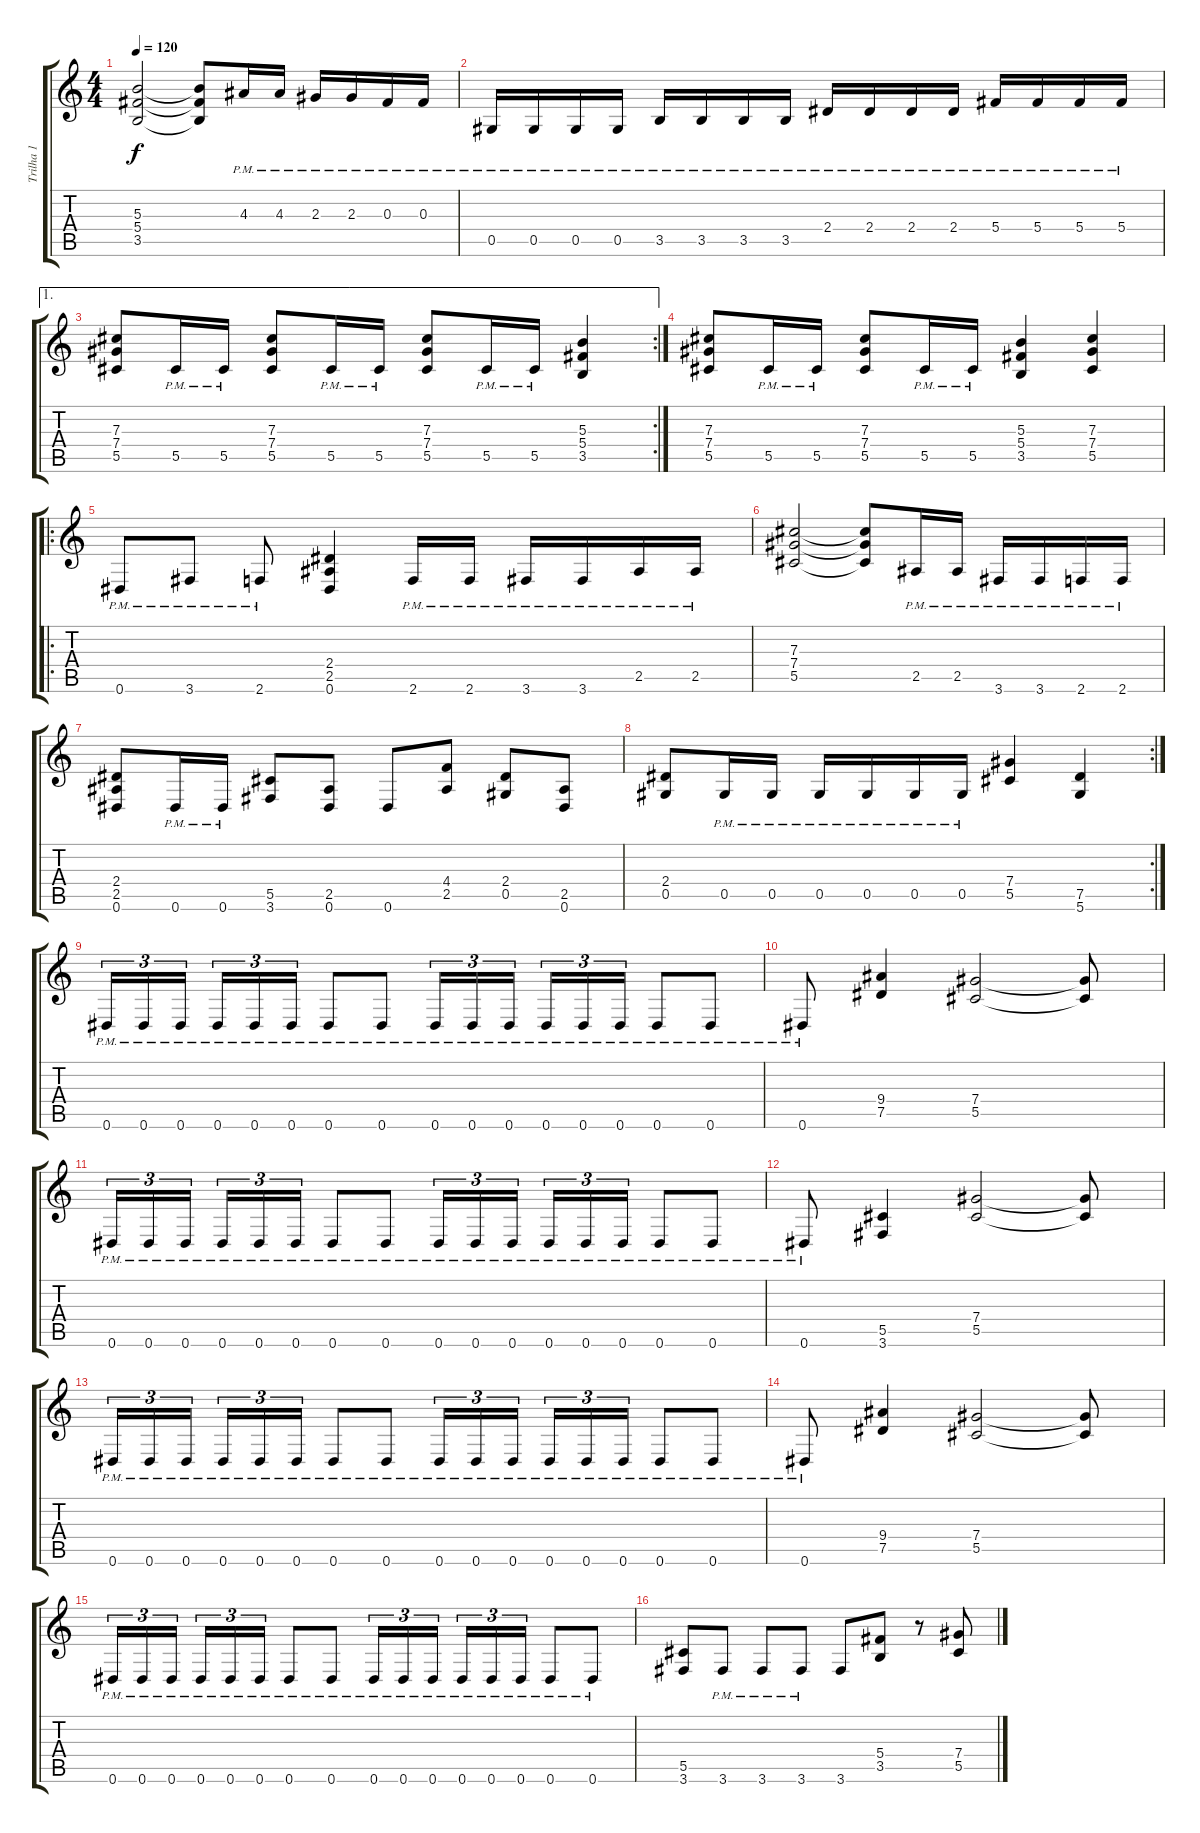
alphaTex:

\track ("Trilha 1" "Trilha 1") {instrument distortionguitar}
\staff {score tabs}
\tuning (Eb4 Bb3 Gb3 Db3 Ab2 Eb2) {hide}
\ts (4 4)
\tempo 120
\clef g2
\ks c
(5.3 5.4 3.5).2{dy f} (5.3{t} 5.4{t} 3.5{t}).8 4.3{pm}.16 4.3{pm}.16 2.3{pm}.16 2.3{pm}.16 0.3{pm}.16 0.3{pm}.16 |
0.5{pm}.16 0.5{pm}.16 0.5{pm}.16 0.5{pm}.16 3.5{pm}.16 3.5{pm}.16 3.5{pm}.16 3.5{pm}.16 2.4{pm}.16 2.4{pm}.16 2.4{pm}.16 2.4{pm}.16 5.4{pm}.16 5.4{pm}.16 5.4{pm}.16 5.4{pm}.16 |
\ae 1
\rc 2
(7.3 7.4 5.5).8 5.5{pm}.16 5.5{pm}.16 (7.3 7.4 5.5).8 5.5{pm}.16 5.5{pm}.16 (7.3 7.4 5.5).8 5.5{pm}.16 5.5{pm}.16 (5.3 5.4 3.5).4 |
(7.3 7.4 5.5).8 5.5{pm}.16 5.5{pm}.16 (7.3 7.4 5.5).8 5.5{pm}.16 5.5{pm}.16 (5.3 5.4 3.5).4 (7.3 7.4 5.5).4 |
\ro
0.6{pm}.8 3.6{pm}.8 2.6{pm}.8 (2.4 2.5 0.6).4 2.6{pm}.16 2.6{pm}.16 3.6{pm}.16 3.6{pm}.16 2.5{pm}.16 2.5{pm}.16 |
(7.3 7.4 5.5).2 (7.3{t} 7.4{t} 5.5{t}).8 2.5{pm}.16 2.5{pm}.16 3.6{pm}.16 3.6{pm}.16 2.6{pm}.16 2.6{pm}.16 |
(2.4 2.5 0.6).8 0.6{pm}.16 0.6{pm}.16 (5.5 3.6).8 (2.5 0.6).8 0.6.8 (4.4 2.5).8 (2.4 0.5).8 (2.5 0.6).8 |
\rc 2
(2.4 0.5).8 0.5{pm}.16 0.5{pm}.16 0.5{pm}.16 0.5{pm}.16 0.5{pm}.16 0.5{pm}.16 (7.4 5.5).4 (7.5 5.6).4 |
0.6{pm}.16{tu (3 2)} 0.6{pm}.16{tu (3 2)} 0.6{pm}.16{tu (3 2)} 0.6{pm}.16{tu (3 2)} 0.6{pm}.16{tu (3 2)} 0.6{pm}.16{tu (3 2)} 0.6{pm}.8 0.6{pm}.8 0.6{pm}.16{tu (3 2)} 0.6{pm}.16{tu (3 2)} 0.6{pm}.16{tu (3 2)} 0.6{pm}.16{tu (3 2)} 0.6{pm}.16{tu (3 2)} 0.6{pm}.16{tu (3 2)} 0.6{pm}.8 0.6{pm}.8 |
0.6{pm}.8 (9.4 7.5).4 (7.4 5.5).2 (7.4{t} 5.5{t}).8 |
0.6{pm}.16{tu (3 2)} 0.6{pm}.16{tu (3 2)} 0.6{pm}.16{tu (3 2)} 0.6{pm}.16{tu (3 2)} 0.6{pm}.16{tu (3 2)} 0.6{pm}.16{tu (3 2)} 0.6{pm}.8 0.6{pm}.8 0.6{pm}.16{tu (3 2)} 0.6{pm}.16{tu (3 2)} 0.6{pm}.16{tu (3 2)} 0.6{pm}.16{tu (3 2)} 0.6{pm}.16{tu (3 2)} 0.6{pm}.16{tu (3 2)} 0.6{pm}.8 0.6{pm}.8 |
0.6{pm}.8 (5.5 3.6).4 (7.4 5.5).2 (7.4{t} 5.5{t}).8 |
0.6{pm}.16{tu (3 2)} 0.6{pm}.16{tu (3 2)} 0.6{pm}.16{tu (3 2)} 0.6{pm}.16{tu (3 2)} 0.6{pm}.16{tu (3 2)} 0.6{pm}.16{tu (3 2)} 0.6{pm}.8 0.6{pm}.8 0.6{pm}.16{tu (3 2)} 0.6{pm}.16{tu (3 2)} 0.6{pm}.16{tu (3 2)} 0.6{pm}.16{tu (3 2)} 0.6{pm}.16{tu (3 2)} 0.6{pm}.16{tu (3 2)} 0.6{pm}.8 0.6{pm}.8 |
0.6{pm}.8 (9.4 7.5).4 (7.4 5.5).2 (7.4{t} 5.5{t}).8 |
0.6{pm}.16{tu (3 2)} 0.6{pm}.16{tu (3 2)} 0.6{pm}.16{tu (3 2)} 0.6{pm}.16{tu (3 2)} 0.6{pm}.16{tu (3 2)} 0.6{pm}.16{tu (3 2)} 0.6{pm}.8 0.6{pm}.8 0.6{pm}.16{tu (3 2)} 0.6{pm}.16{tu (3 2)} 0.6{pm}.16{tu (3 2)} 0.6{pm}.16{tu (3 2)} 0.6{pm}.16{tu (3 2)} 0.6{pm}.16{tu (3 2)} 0.6{pm}.8 0.6{pm}.8 |
(5.5 3.6).8 3.6{pm}.8 3.6{pm}.8 3.6{pm}.8 3.6.8 (5.4 3.5).8 r.8 (7.4 5.5).8
